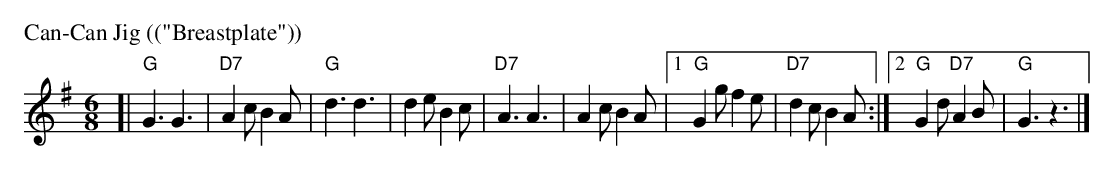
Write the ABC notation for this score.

X:1
P: Can-Can Jig (("Breastplate"))
M: 6/8
L: 1/8
K: G
[| "G"G3 G3 | "D7"A2c B2A | "G"d3 d3 | d2e B2c | "D7"A3 A3 | A2c B2A |1 "G"G2g f2e | "D7"d2c B2A :|2 "G"G2d "D7"A2B | "G"G3 z3 |]
